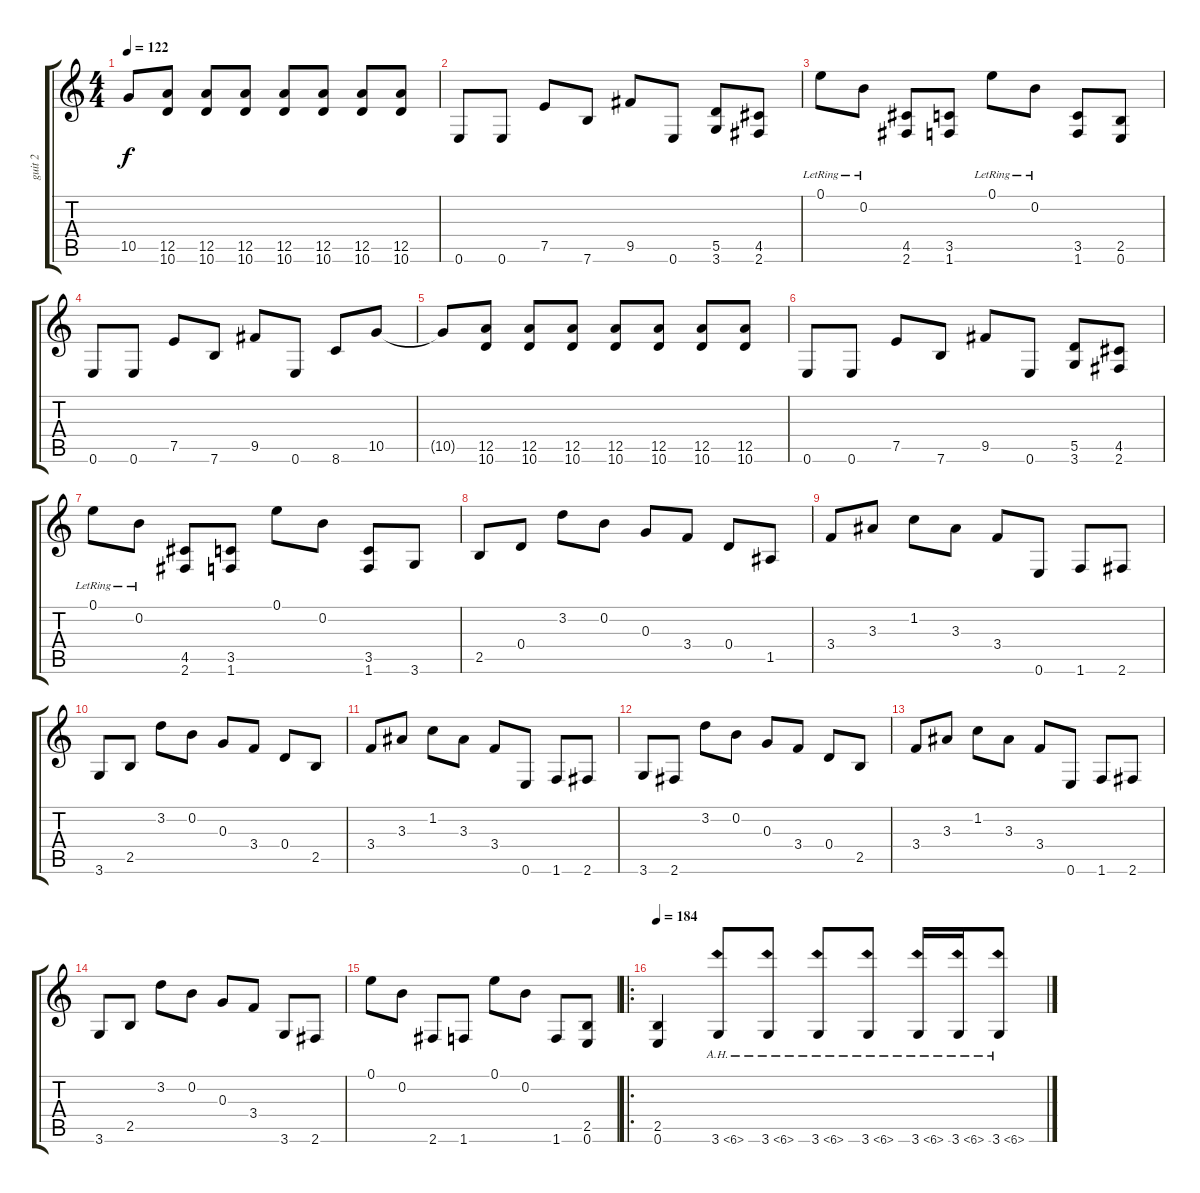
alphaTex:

\track ("guit 2" "guit 2") {instrument distortionguitar}
\staff {score tabs}
\tuning (E4 B3 G3 D3 A2 E2) {hide}
\ts (4 4)
\tempo 122
\clef g2
\ks c
10.5{t}.8{dy f} (12.5 10.6).8 (12.5 10.6).8 (12.5 10.6).8 (12.5 10.6).8 (12.5 10.6).8 (12.5 10.6).8 (12.5 10.6).8 |
0.6.8 0.6.8 7.5.8 7.6.8 9.5.8 0.6.8 (5.5 3.6).8 (4.5 2.6).8 |
0.1{lr}.8 0.2{lr}.8 (4.5 2.6).8 (3.5 1.6).8 0.1{lr}.8 0.2{lr}.8 (3.5 1.6).8 (2.5 0.6).8 |
0.6.8 0.6.8 7.5.8 7.6.8 9.5.8 0.6.8 8.6.8 10.5.8 |
10.5{t}.8 (12.5 10.6).8 (12.5 10.6).8 (12.5 10.6).8 (12.5 10.6).8 (12.5 10.6).8 (12.5 10.6).8 (12.5 10.6).8 |
0.6.8 0.6.8 7.5.8 7.6.8 9.5.8 0.6.8 (5.5 3.6).8 (4.5 2.6).8 |
0.1{lr}.8 0.2{lr}.8 (4.5 2.6).8 (3.5 1.6).8 0.1.8 0.2.8 (3.5 1.6).8 3.6.8 |
2.5.8 0.4.8 3.2.8 0.2.8 0.3.8 3.4.8 0.4.8 1.5.8 |
3.4.8 3.3.8 1.2.8 3.3.8 3.4.8 0.6.8 1.6.8 2.6.8 |
3.6.8 2.5.8 3.2.8 0.2.8 0.3.8 3.4.8 0.4.8 2.5.8 |
3.4.8 3.3.8 1.2.8 3.3.8 3.4.8 0.6.8 1.6.8 2.6.8 |
3.6.8 2.6.8 3.2.8 0.2.8 0.3.8 3.4.8 0.4.8 2.5.8 |
3.4.8 3.3.8 1.2.8 3.3.8 3.4.8 0.6.8 1.6.8 2.6.8 |
3.6.8 2.5.8 3.2.8 0.2.8 0.3.8 3.4.8 3.6.8 2.6.8 |
0.1.8 0.2.8 2.6.8 1.6.8 0.1.8 0.2.8 1.6.8 (2.5 0.6).8 |
\ro
\tempo 184
(2.5 0.6).4 3.6{ah 3}.8 3.6{ah 3}.8 3.6{ah 3}.8 3.6{ah 3}.8 3.6{ah 3}.16 3.6{ah 3}.16 3.6{ah 3}.8
